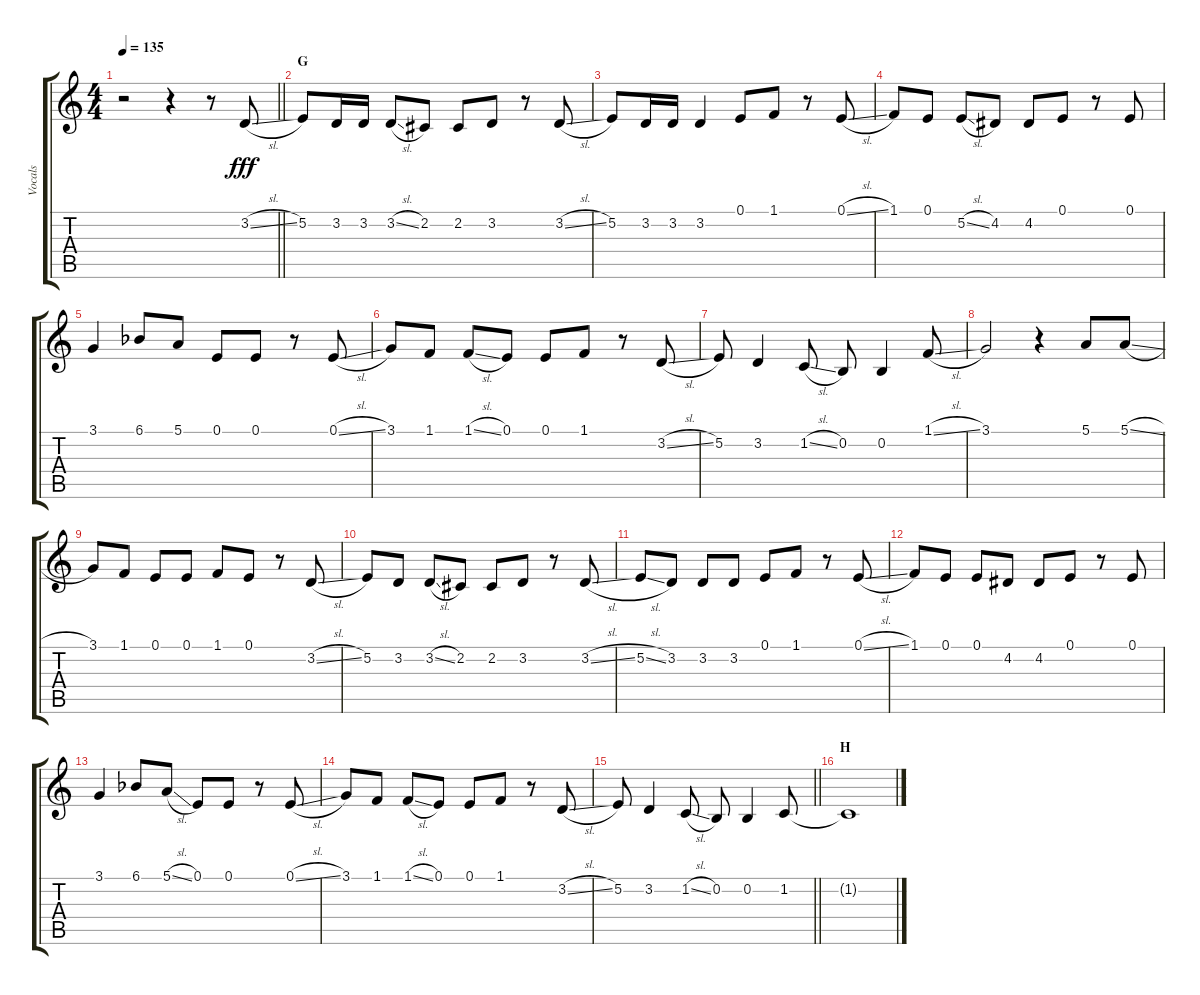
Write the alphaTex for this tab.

\track ("Vocals" "Vocals") {instrument voiceoohs}
\staff {score tabs}
\tuning (E4 B3 G3 D3 A2 E2) {hide}
\ts (4 4)
\tempo 135
\clef g2
\barLineRight lightlight
\ks c
r.2{dy fff} r.4 r.8 3.2{sl}.8 |
\section ("" "G")
5.2.8 3.2.16 3.2.16 3.2{sl}.8 2.2.8 2.2.8 3.2.8 r.8 3.2{sl}.8 |
5.2.8 3.2.16 3.2.16 3.2.4 0.1.8 1.1.8 r.8 0.1{sl}.8 |
1.1.8 0.1.8 5.2{sl}.8 4.2.8 4.2.8 0.1.8 r.8 0.1.8 |
3.1.4 6.1{acc b}.8 5.1.8 0.1.8 0.1.8 r.8 0.1{sl}.8 |
3.1.8 1.1.8 1.1{sl}.8 0.1.8 0.1.8 1.1.8 r.8 3.2{sl}.8 |
5.2.8 3.2.4 1.2{sl}.8 0.2.8 0.2.4 1.1{sl}.8 |
3.1.2 r.4 5.1.8 5.1{sl}.8 |
3.1.8 1.1.8 0.1.8 0.1.8 1.1.8 0.1.8 r.8 3.2{sl}.8 |
5.2.8 3.2.8 3.2{sl}.8 2.2.8 2.2.8 3.2.8 r.8 3.2{sl}.8 |
5.2{sl}.8 3.2.8 3.2.8 3.2.8 0.1.8 1.1.8 r.8 0.1{sl}.8 |
1.1.8 0.1.8 0.1.8 4.2.8 4.2.8 0.1.8 r.8 0.1.8 |
3.1.4 6.1{acc b}.8 5.1{sl}.8 0.1.8 0.1.8 r.8 0.1{sl}.8 |
3.1.8 1.1.8 1.1{sl}.8 0.1.8 0.1.8 1.1.8 r.8 3.2{sl}.8 |
\barLineRight lightlight
5.2.8 3.2.4 1.2{sl}.8 0.2.8 0.2.4 1.2.8 |
\section ("" "H")
1.2{t}.1
